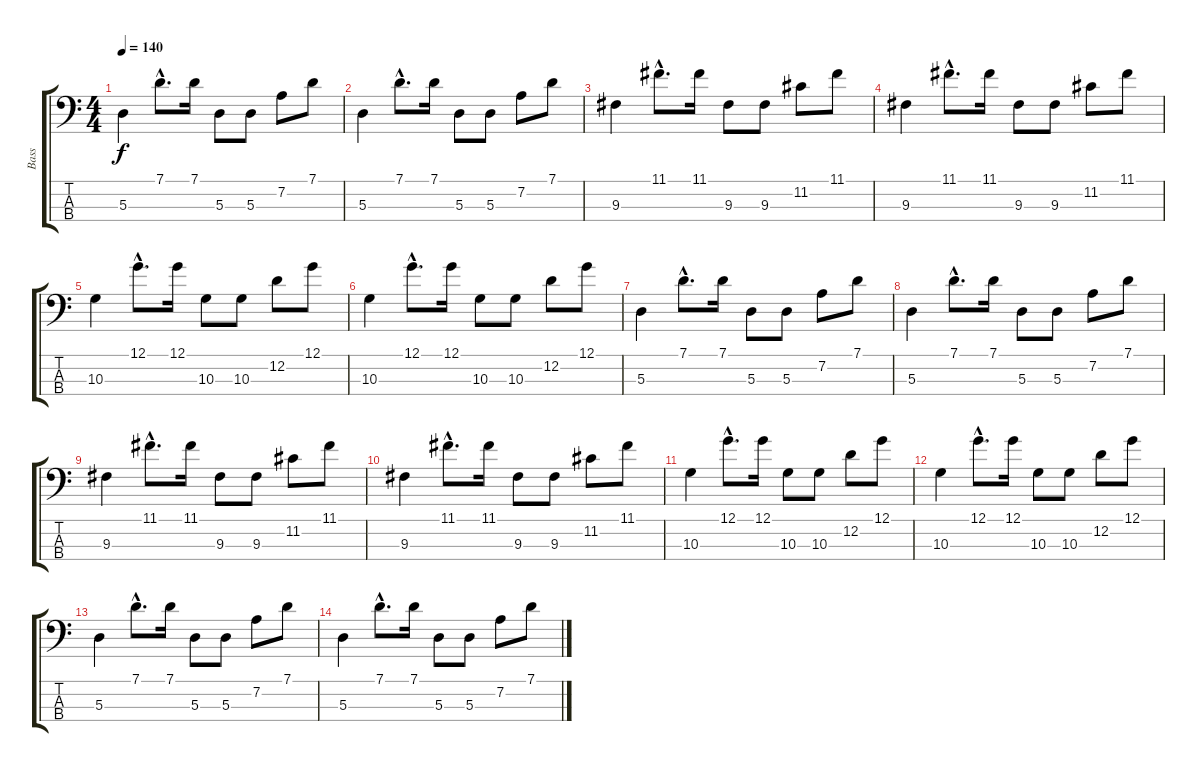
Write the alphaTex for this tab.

\track ("Bass" "Bass") {instrument electricbassfinger}
\staff {score tabs}
\tuning (G2 D2 A1 E1) {hide}
\ts (4 4)
\tempo 140
\clef f4
\ks c
5.3.4{dy f} 7.1{hac}.8{d} 7.1.16 5.3.8 5.3.8 7.2.8 7.1.8 |
5.3.4 7.1{hac}.8{d} 7.1.16 5.3.8 5.3.8 7.2.8 7.1.8 |
9.3.4 11.1{hac}.8{d} 11.1.16 9.3.8 9.3.8 11.2.8 11.1.8 |
9.3.4 11.1{hac}.8{d} 11.1.16 9.3.8 9.3.8 11.2.8 11.1.8 |
10.3.4 12.1{hac}.8{d} 12.1.16 10.3.8 10.3.8 12.2.8 12.1.8 |
10.3.4 12.1{hac}.8{d} 12.1.16 10.3.8 10.3.8 12.2.8 12.1.8 |
5.3.4 7.1{hac}.8{d} 7.1.16 5.3.8 5.3.8 7.2.8 7.1.8 |
5.3.4 7.1{hac}.8{d} 7.1.16 5.3.8 5.3.8 7.2.8 7.1.8 |
9.3.4 11.1{hac}.8{d} 11.1.16 9.3.8 9.3.8 11.2.8 11.1.8 |
9.3.4 11.1{hac}.8{d} 11.1.16 9.3.8 9.3.8 11.2.8 11.1.8 |
10.3.4 12.1{hac}.8{d} 12.1.16 10.3.8 10.3.8 12.2.8 12.1.8 |
10.3.4 12.1{hac}.8{d} 12.1.16 10.3.8 10.3.8 12.2.8 12.1.8 |
5.3.4 7.1{hac}.8{d} 7.1.16 5.3.8 5.3.8 7.2.8 7.1.8 |
5.3.4 7.1{hac}.8{d} 7.1.16 5.3.8 5.3.8 7.2.8 7.1.8
